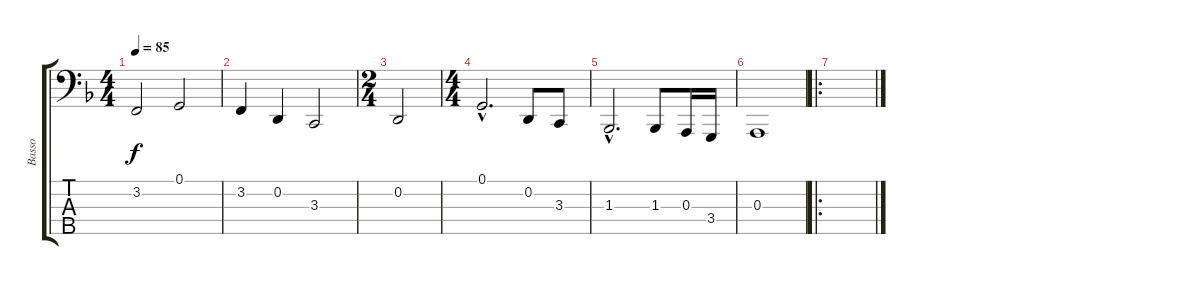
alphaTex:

\track ("Basso" "Basso") {instrument cello}
\staff {score tabs}
\tuning (G2 D2 A1 E1 A0) {hide}
\ts (4 4)
\tempo 85
\clef f4
\ks f
3.2.2{dy f} 0.1.2 |
3.2.4 0.2.4 3.3.2 |
\ts (2 4)
0.2.2 |
\ts (4 4)
0.1{hac}.2{d} 0.2.8 3.3.8 |
1.3{hac}.2{d} 1.3.8 0.3.16 3.4.16 |
0.3.1 |
\ro
